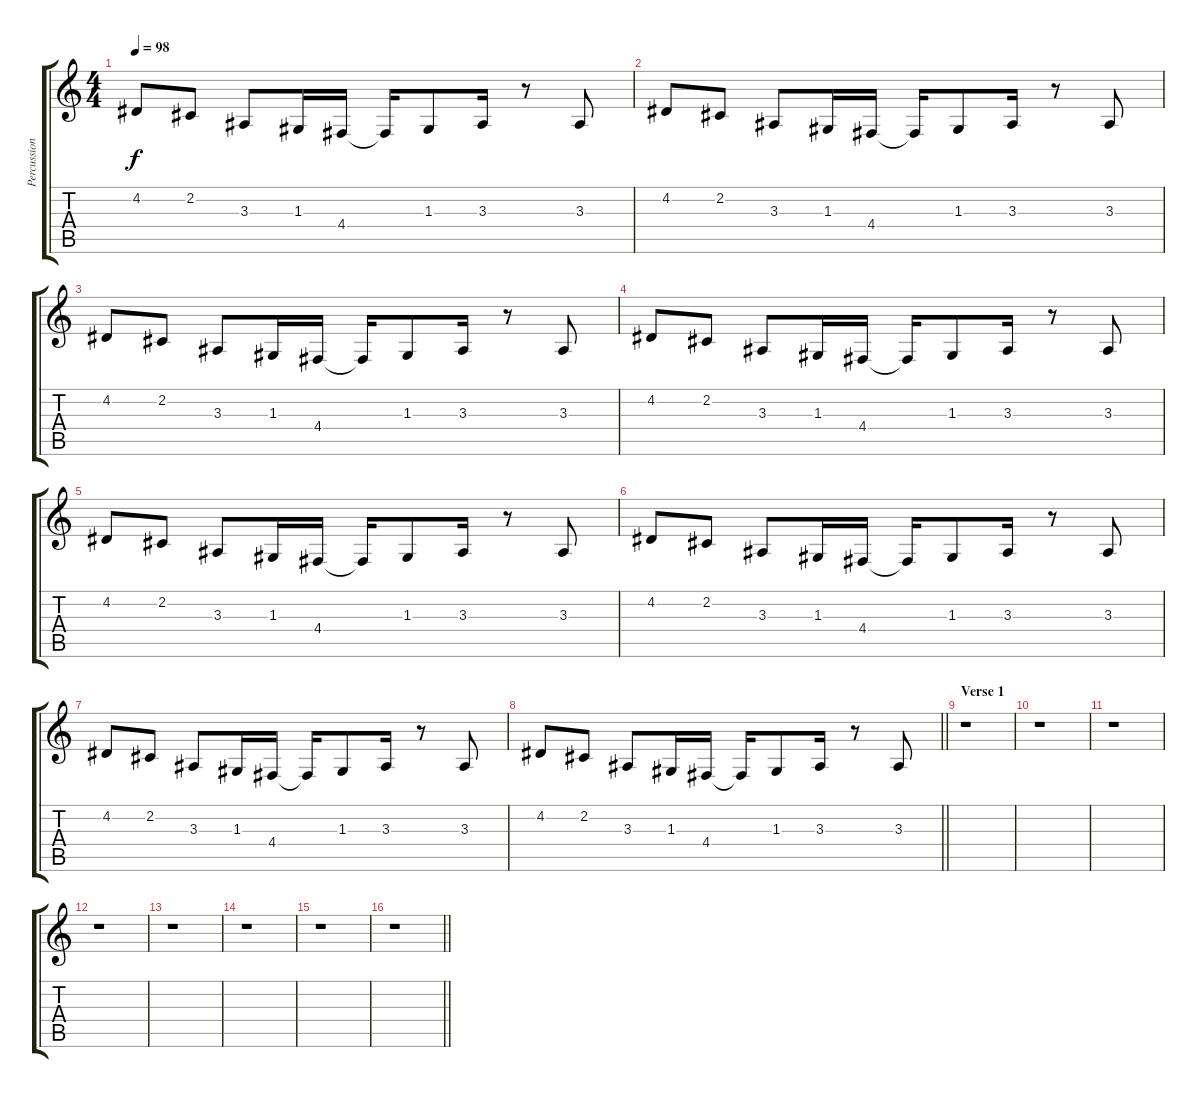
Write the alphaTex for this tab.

\track ("Percussions" "Percussion") {instrument marimba}
\staff {score tabs}
\tuning (E4 B3 G3 D3 A2 E2) {hide}
\ts (4 4)
\tempo 98
\clef g2
\ks c
4.2.8{dy f} 2.2.8 3.3.8 1.3.16 4.4.16 4.4{t}.16 1.3.8 3.3.16 r.8 3.3.8 |
4.2.8 2.2.8 3.3.8 1.3.16 4.4.16 4.4{t}.16 1.3.8 3.3.16 r.8 3.3.8 |
4.2.8 2.2.8 3.3.8 1.3.16 4.4.16 4.4{t}.16 1.3.8 3.3.16 r.8 3.3.8 |
4.2.8 2.2.8 3.3.8 1.3.16 4.4.16 4.4{t}.16 1.3.8 3.3.16 r.8 3.3.8 |
4.2.8 2.2.8 3.3.8 1.3.16 4.4.16 4.4{t}.16 1.3.8 3.3.16 r.8 3.3.8 |
4.2.8 2.2.8 3.3.8 1.3.16 4.4.16 4.4{t}.16 1.3.8 3.3.16 r.8 3.3.8 |
4.2.8 2.2.8 3.3.8 1.3.16 4.4.16 4.4{t}.16 1.3.8 3.3.16 r.8 3.3.8 |
\barLineRight lightlight
4.2.8 2.2.8 3.3.8 1.3.16 4.4.16 4.4{t}.16 1.3.8 3.3.16 r.8 3.3.8 |
\section ("" "Verse 1")
r.1 |
r.1 |
r.1 |
r.1 |
r.1 |
r.1 |
r.1 |
\barLineRight lightlight
r.1
